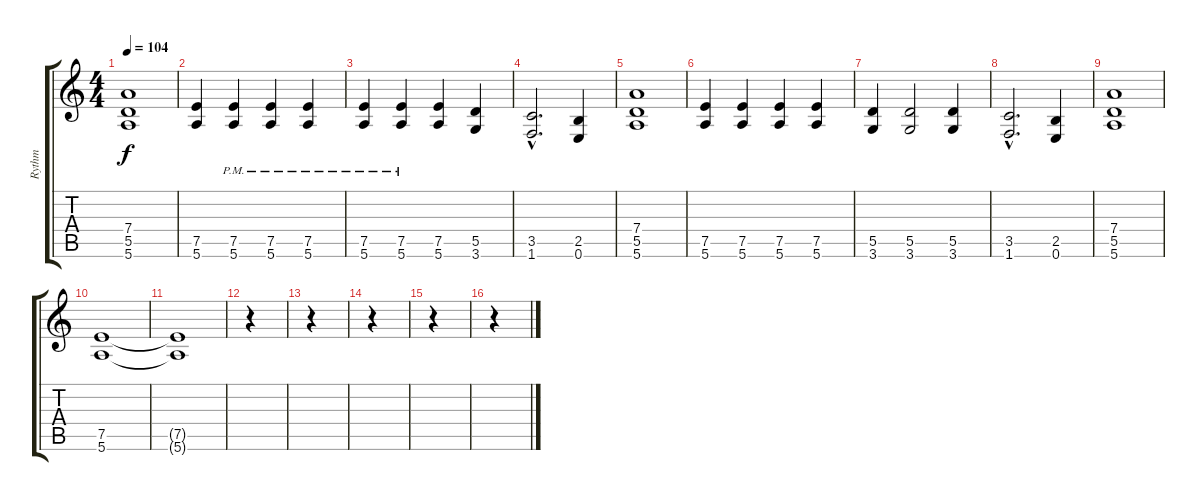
\track ("Rythm" "Rythm") {instrument overdrivenguitar}
\staff {score tabs}
\tuning (E4 B3 G3 D3 A2 E2) {hide}
\ts (4 4)
\tempo 104
\clef g2
\ks c
(7.4 5.5 5.6).1{dy f} |
(7.5 5.6).4 (7.5{pm} 5.6{pm}).4 (7.5{pm} 5.6{pm}).4 (7.5{pm} 5.6{pm}).4 |
(7.5{pm} 5.6{pm}).4 (7.5{pm} 5.6{pm}).4 (7.5 5.6).4 (5.5 3.6).4 |
(3.5{hac} 1.6{hac}).2{d} (2.5 0.6).4 |
(7.4 5.5 5.6).1 |
(7.5 5.6).4 (7.5 5.6).4 (7.5 5.6).4 (7.5 5.6).4 |
(5.5 3.6).4 (5.5 3.6).2 (5.5 3.6).4 |
(3.5{hac} 1.6{hac}).2{d} (2.5 0.6).4 |
(7.4 5.5 5.6).1 |
(7.5 5.6).1 |
(7.5{t} 5.6{t}).1 |
r.4 |
r.4 |
r.4 |
r.4 |
r.4
